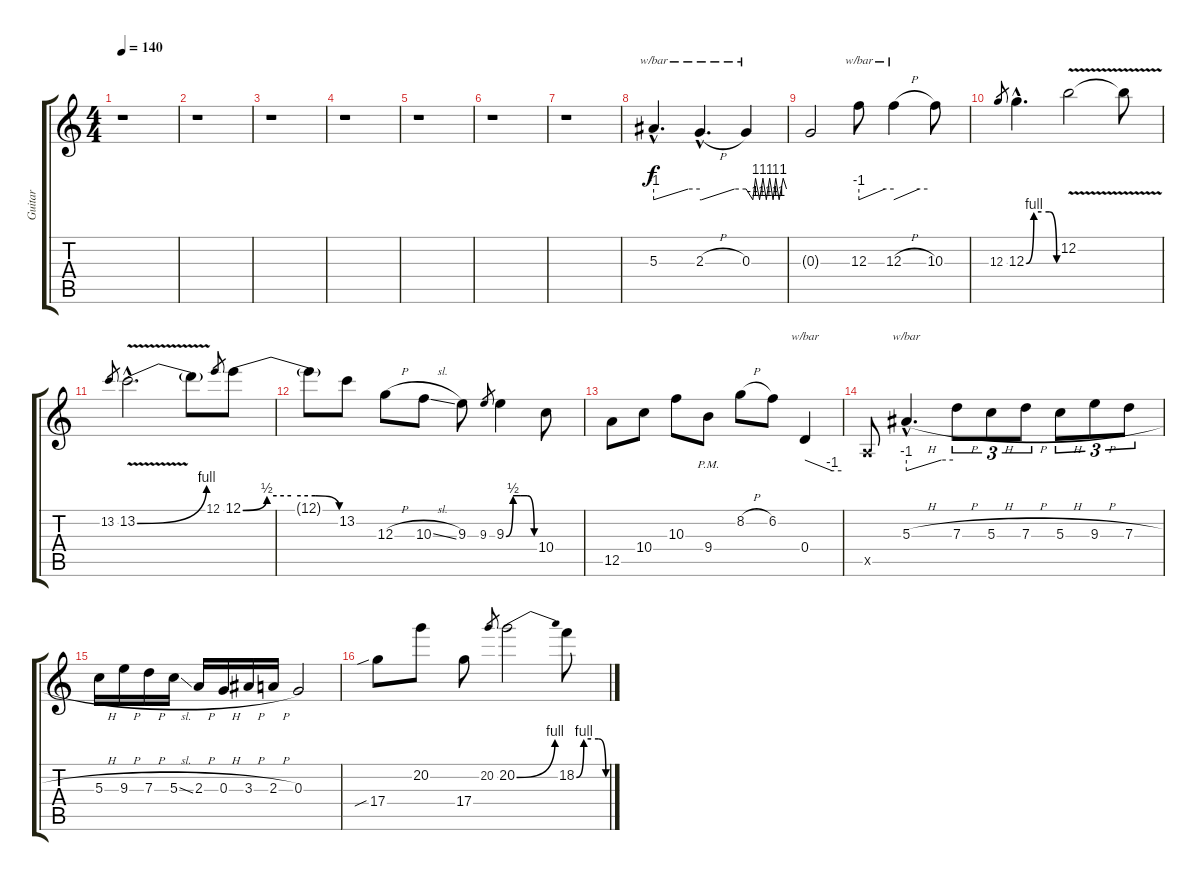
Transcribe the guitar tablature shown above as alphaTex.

\track ("Guitar" "Guitar") {instrument distortionguitar}
\staff {score tabs}
\tuning (E4 B3 G3 D3 A2 E2) {hide}
\ts (4 4)
\tempo 140
\clef g2
\ks c
r.1{dy f} |
r.1 |
r.1 |
r.1 |
r.1 |
r.1 |
r.1 |
5.3{hac}.4{d tbe (custom default 0 -4 45 0 60 0)} 2.3{h hac}.4{d tbe (custom default 0 -4 2 -4 45 0 60 0)} 0.3.4{tbe (custom default 0 0 10 -4 14 4 20 -4 25 4 30 -4 35 4 40 -4 44 4 49 -4 55 4 60 0)} |
0.3{t}.2 12.3.8{tbe (custom default 0 -4 45 0 60 0)} 12.3{h}.4{tbe (custom default 0 -4 45 0 60 0)} 10.3.8 |
12.3.8{gr} 12.3{be (custom 0 0 15 4 30 4 45 4 60 0) hac}.4{d} 12.2{v}.2 12.2{t}.8 |
13.2.8{gr} 13.2{be (bend 0 0 60 4) v hac}.2{d} 13.2{t}.8 12.1.8{gr} 12.1{be (custom 0 0 15 2 30 2 45 2 60 0)}.8 |
12.1{t}.8 13.2.8 12.3{h}.8 10.3{sl}.8 9.3.8 9.3.8{gr} 9.3{be (custom 0 0 15 2 30 2 45 2 60 0)}.4 10.4.8 |
12.5.8 10.4.8 10.3.8 9.4{pm}.8 8.2{h}.8 6.2.8 0.4.4{tbe (custom default 0 0 45 -4 60 -4)} |
0.5{x}.8 5.3{h hac}.4{d tbe (custom default 0 -4 45 0 60 0)} 7.3{h}.8{tu (3 2)} 5.3{h}.8{tu (3 2)} 7.3{h}.8{tu (3 2)} 5.3{h}.8{tu (3 2)} 9.3{h}.8{tu (3 2)} 7.3{h}.8{tu (3 2)} |
5.3{h}.16 9.3{h}.16 7.3{h}.16 5.3{sl}.16 2.3{h}.16 0.3{h}.16 3.3{h}.16 2.3{h}.16 0.3.2 |
17.4{sib}.8 20.2.8 17.4.8 20.2.8{gr} 20.2{be (bend 0 0 60 4)}.2 18.2{be (custom 0 0 15 4 30 4 45 4 60 0)}.8
